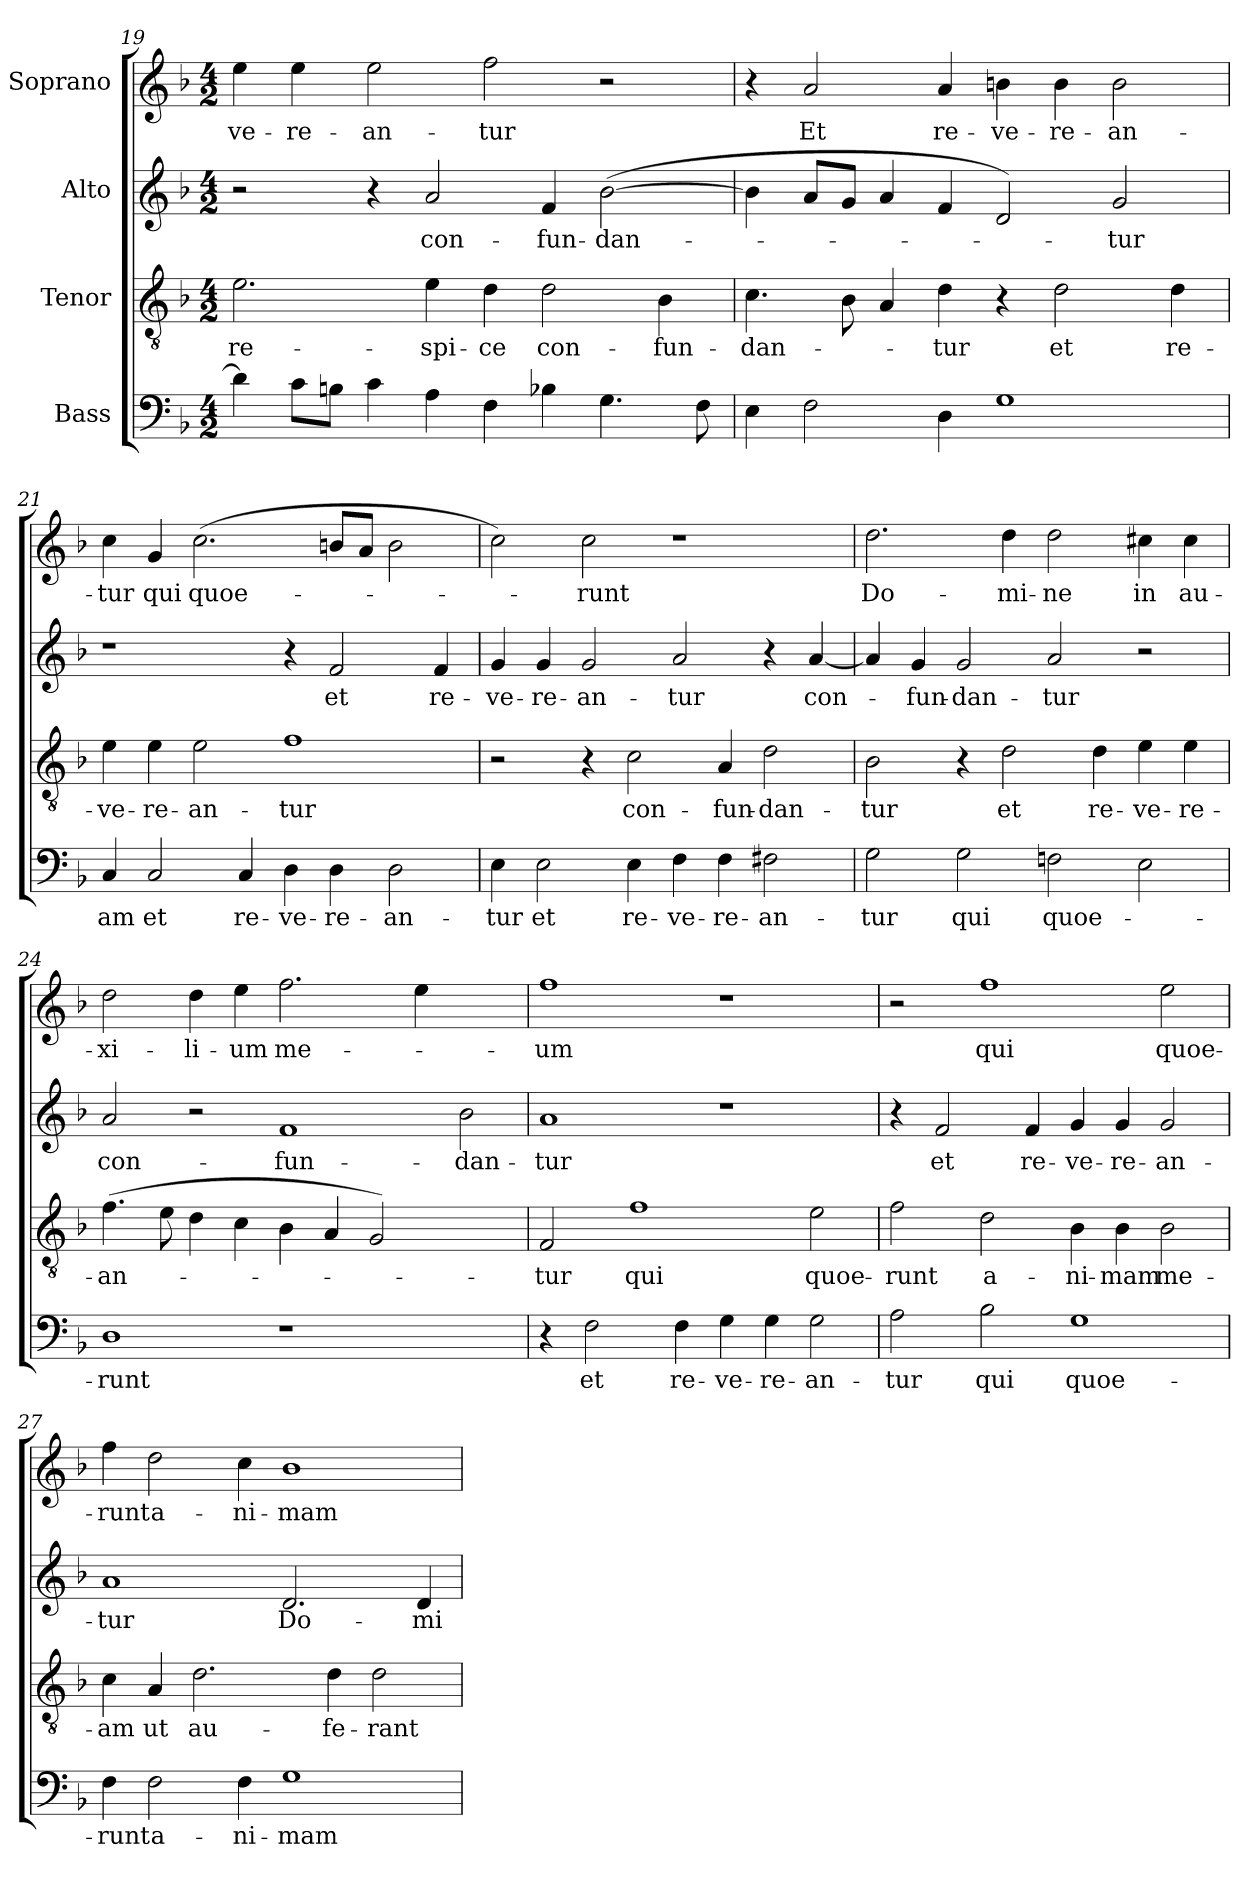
**kern	**text	**kern	**text	**kern	**text	**kern	**text
*part4	*part4	*part3	*part3	*part2	*part2	*part1	*part1
*staff4	*staff4	*staff3	*staff3	*staff2	*staff2	*staff1	*staff1
*I"Bass	*	*I"Tenor	*	*I"Alto	*	*I"Soprano	*
*clefF4	*	*clefGv2	*	*clefG2	*	*clefG2	*
*k[b-]	*	*k[b-]	*	*k[b-]	*	*k[b-]	*
*F:	*	*F:	*	*F:	*	*F:	*
*M4/2	*	*M4/2	*	*M4/2	*	*M4/2	*
=19	=19	=19	=19	=19	=19	=19	=19
4d\]	.	2.e\	re-	2r	.	4ee\	-ve-
8c\L	.	.	.	.	.	4ee\	-re-
8Bn\J	.	.	.	.	.	.	.
4c\	.	.	.	4r	.	2ee\	-an-
4A\	.	4e\	-spi-	2a/	con-	.	.
4F\	.	4d\	-ce	.	.	2ff\	-tur
4B-X\	.	2d\	con-	4f/	-fun-	.	.
4.G\	.	.	.	([2b-\	-dan-	2r	.
.	.	4B-\	-fun-	.	.	.	.
8F\	.	.	.	.	.	.	.
=20	=20	=20	=20	=20	=20	=20	=20
4E\	.	4.c\	-dan-	4b-\]	.	4r	.
2F\	.	.	.	8a/L	.	2a/	Et
.	.	8B-\	.	8g/J	.	.	.
.	.	4A/	.	4a/	.	.	.
4D\	.	4d\	-tur	4f/	.	4a/	re-
1G	.	4r	.	2d/)	.	4bn\	-ve-
.	.	2d\	et	.	.	4b\	-re-
.	.	.	.	2g/	-tur	2b\	-an-
.	.	4d\	re-	.	.	.	.
!!LO:PB:g=z
=21	=21	=21	=21	=21	=21	=21	=21
4C/	-am	4e\	-ve-	1r	.	4cc\	-tur
2C/	et	4e\	-re-	.	.	4g/	qui
.	.	2e\	-an-	.	.	(2.cc\	quoe-
4C/	re-	.	.	.	.	.	.
4D\	-ve-	1f	-tur	4r	.	.	.
4D\	-re-	.	.	2f/	et	8bn/L	.
.	.	.	.	.	.	8a/J	.
2D\	-an-	.	.	.	.	2b\	.
.	.	.	.	4f/	re-	.	.
=22	=22	=22	=22	=22	=22	=22	=22
4E\	-tur	2r	.	4g/	-ve-	2cc\)	.
2E\	et	.	.	4g/	-re-	.	.
.	.	4r	.	2g/	-an-	2cc\	-runt
4E\	re-	2c\	con-	.	.	.	.
4F\	-ve-	.	.	2a/	-tur	1r	.
4F\	-re-	4A/	-fun-	.	.	.	.
2F#X\	-an-	2d\	-dan-	4r	.	.	.
.	.	.	.	[4a/	con-	.	.
=23	=23	=23	=23	=23	=23	=23	=23
2G\	-tur	2B-\	-tur	4a/]	.	2.dd\	Do-
.	.	.	.	4g/	-fun-	.	.
2G\	qui	4r	.	2g/	-dan-	.	.
.	.	2d\	et	.	.	4dd\	-mi-
2Fn\	quoe-	.	.	2a/	-tur	2dd\	-ne
.	.	4d\	re-	.	.	.	.
2E\	.	4e\	-ve-	2r	.	4cc#X\	in
.	.	4e\	-re-	.	.	4cc#\	au-
=24	=24	=24	=24	=24	=24	=24	=24
1D	-runt	(4.f\	-an-	2a/	con-	2dd\	-xi-
.	.	8e\	.	.	.	.	.
.	.	4d\	.	2r	.	4dd\	-li-
.	.	4c\	.	.	.	4ee\	-um
1r	.	4B-\	.	1f	-fun-	2.ff\	me-
.	.	4A/	.	.	.	.	.
.	.	2G/)	.	.	.	.	.
.	.	.	.	.	.	4ee\	.
2ryy	.	2ryy	.	2b-\	-dan-	2ryy	.
!!LO:LB:g=z
=25	=25	=25	=25	=25	=25	=25	=25
4r	.	2F/	-tur	1a	-tur	1ff	-um
2F\	et	.	.	.	.	.	.
.	.	1f	qui	.	.	.	.
4F\	re-	.	.	.	.	.	.
4G\	-ve-	.	.	1r	.	1r	.
4G\	-re-	.	.	.	.	.	.
2G\	-an-	2e\	quoe-	.	.	.	.
=26	=26	=26	=26	=26	=26	=26	=26
2A\	-tur	2f\	-runt	4r	.	2r	.
.	.	.	.	2f/	et	.	.
2B-\	qui	2d\	a-	.	.	1ff	qui
.	.	.	.	4f/	re-	.	.
1G	quoe-	4B-\	-ni-	4g/	-ve-	.	.
.	.	4B-\	-mam	4g/	-re-	.	.
.	.	2B-\	me-	2g/	-an-	2ee\	quoe-
=27	=27	=27	=27	=27	=27	=27	=27
4F\	-runt	4c\	-am	1a	-tur	4ff\	-runt
2F\	a-	4A/	ut	.	.	2dd\	a-
.	.	2.d\	au-	.	.	.	.
4F\	-ni-	.	.	.	.	4cc\	-ni-
1G	-mam	.	.	2.d/	Do-	1b-	-mam
.	.	4d\	-fe-	.	.	.	.
.	.	2d\	-rant	.	.	.	.
.	.	.	.	4d/	-mi-	.	.
=	=	=	=	=	=	=	=
*-	*-	*-	*-	*-	*-	*-	*-
